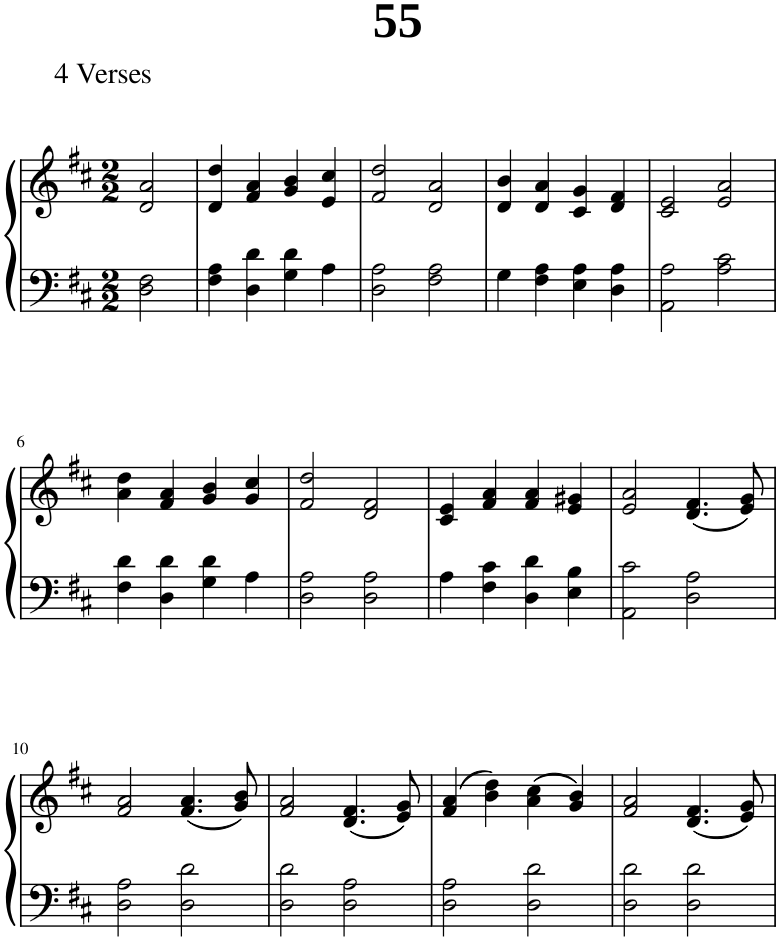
**kern	**kern
*part1	*part1
*staff2	*staff1
*I"Piano	*
*I'Pno.	*
*clefF4	*clefG2
*k[f#c#]	*k[f#c#]
*M2/2	*M2/2
=1	=1
2D\ 2F#\	2d/ 2a/
=2	=2
4F#\ 4A\	4d/ 4dd/
4D\ 4d\	4f#/ 4a/
4G\ 4d\	4g/ 4b/
4A\	4e/ 4cc#/
=3	=3
2D\ 2A\	2f#/ 2dd/
2F#\ 2A\	2d/ 2a/
=4	=4
4G\	4d/ 4b/
4F#\ 4A\	4d/ 4a/
4E\ 4A\	4c#/ 4g/
4D\ 4A\	4d/ 4f#/
=5	=5
2AA\ 2A\	2c#/ 2e/
2A\ 2c#\	2e/ 2a/
!!LO:LB:g=z
=6	=6
4F#\ 4d\	4a\ 4dd\
4D\ 4d\	4f#/ 4a/
4G\ 4d\	4g/ 4b/
4A\	4g/ 4cc#/
=7	=7
2D\ 2A\	2f#/ 2dd/
2D\ 2A\	2d/ 2f#/
=8	=8
4A\	4c#/ 4e/
4F#\ 4c#\	4f#/ 4a/
4D\ 4d\	4f#/ 4a/
4E\ 4B\	4e/ 4g#X/
=9	=9
2AA\ 2c#\	2e/ 2a/
2D\ 2A\	(4.d/ 4.f#/
.	8e/ 8g/)
!!LO:LB:g=z
=10	=10
2D\ 2A\	2f#/ 2a/
2D\ 2d\	(4.f#/ 4.a/
.	8g/ 8b/)
=11	=11
2D\ 2d\	2f#/ 2a/
2D\ 2A\	(4.d/ 4.f#/
.	8e/ 8g/)
=12	=12
2D\ 2A\	(4f#/ 4a/
.	4b\ 4dd\)
2D\ 2d\	(4a\ 4cc#\
.	4g/ 4b/)
=13	=13
2D\ 2d\	2f#/ 2a/
2D\ 2d\	(4.d/ 4.f#/
.	8e/ 8g/)
=	=
*-	*-
